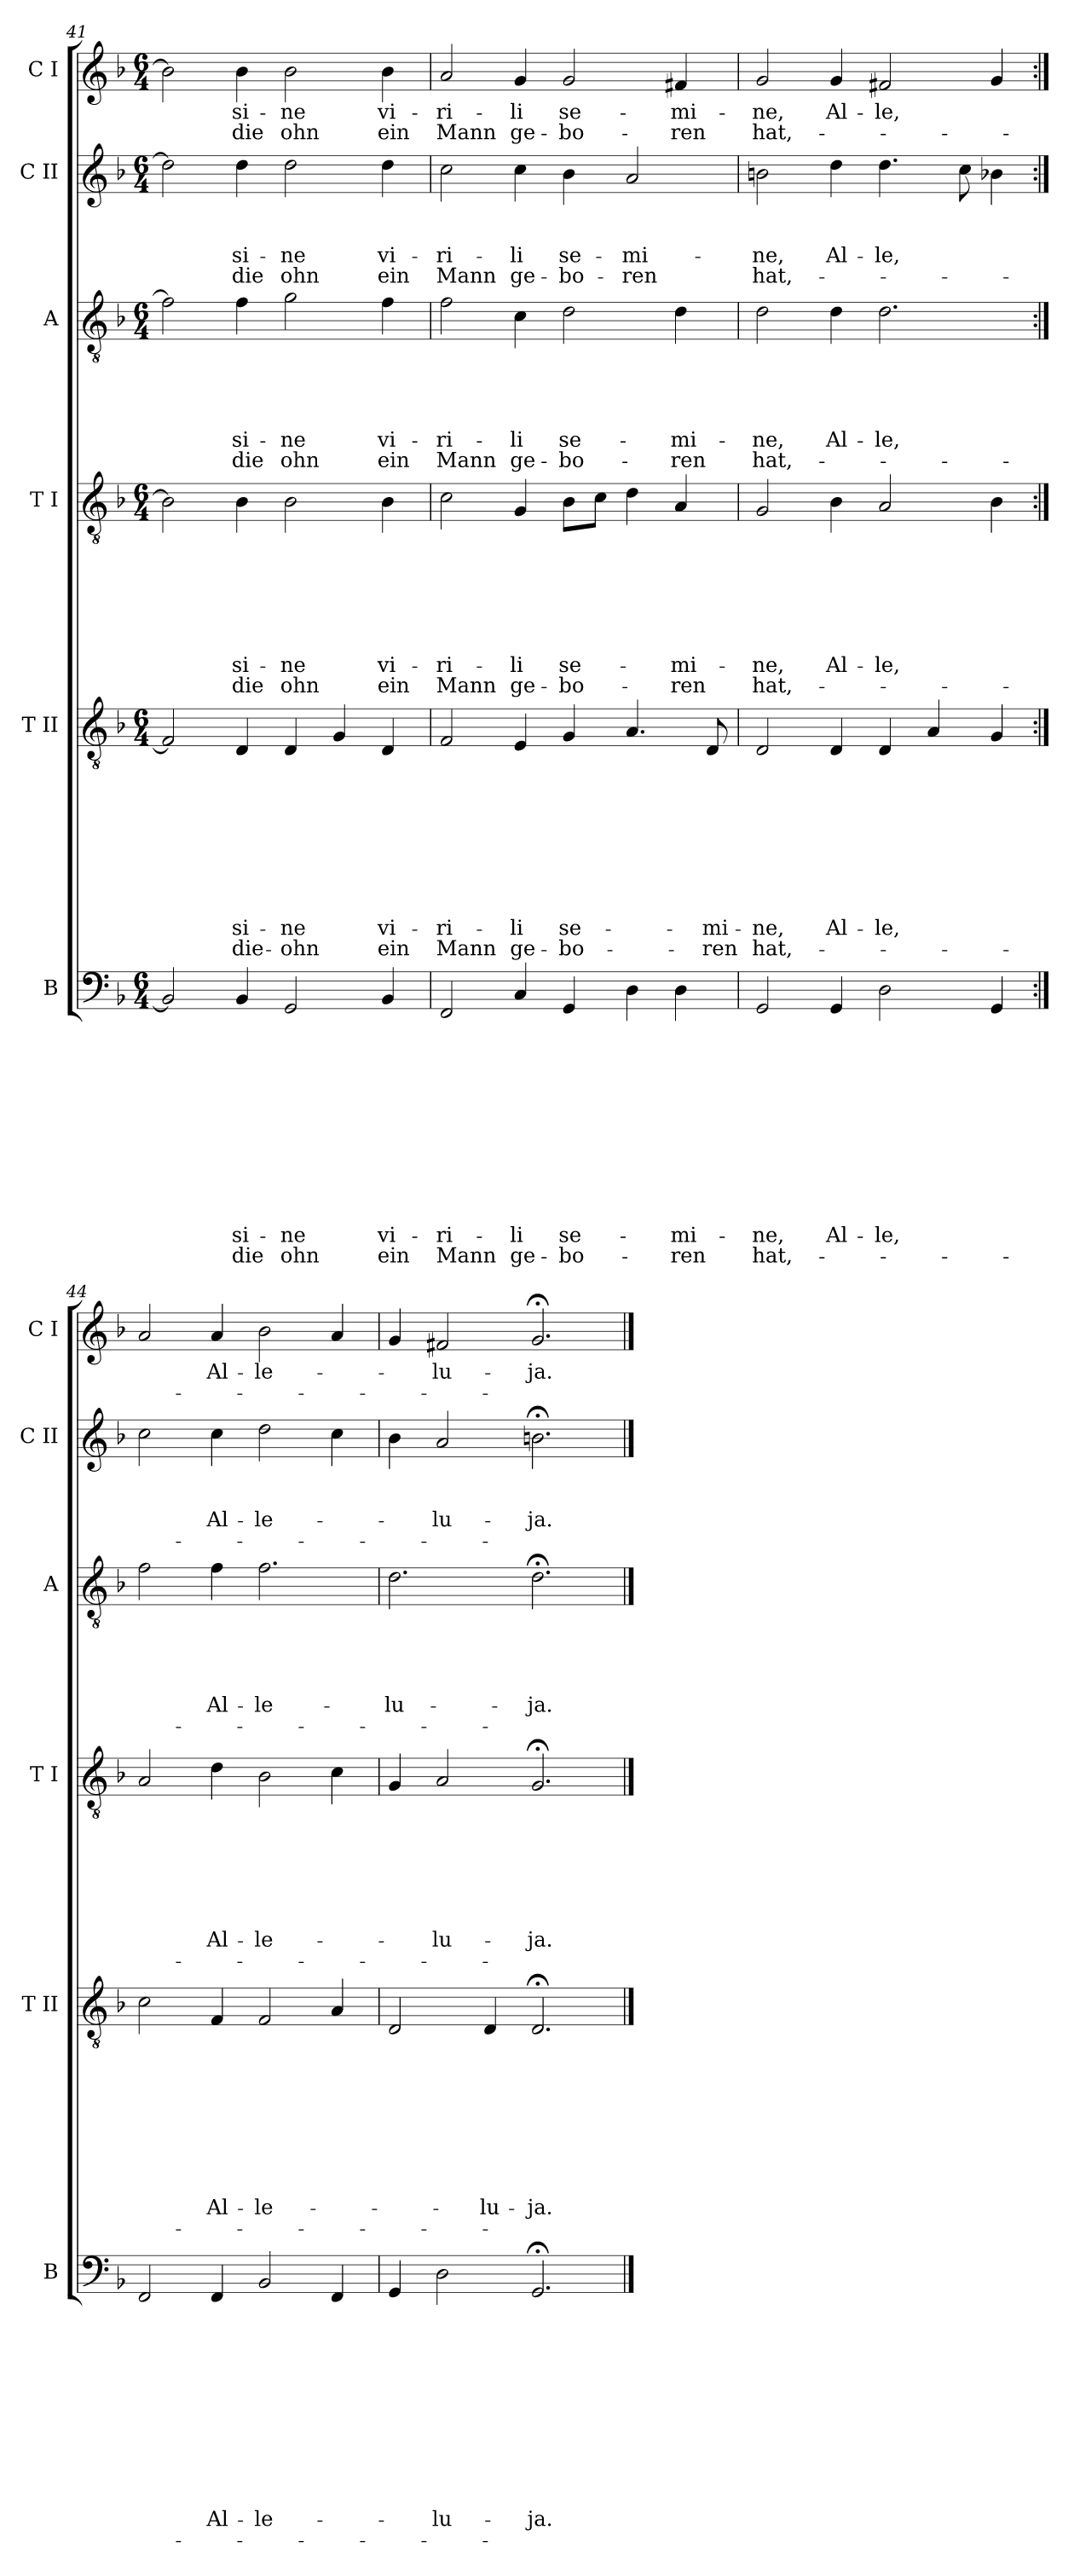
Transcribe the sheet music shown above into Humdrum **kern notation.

**kern	**text	**text	**text	**text	**text	**text	**text	**text	**text	**text	**text	**text	**kern	**text	**text	**text	**text	**text	**text	**text	**text	**text	**text	**kern	**text	**text	**text	**text	**text	**text	**text	**text	**kern	**text	**text	**text	**text	**text	**text	**kern	**text	**text	**text	**text	**kern	**text	**text
*part6	*part6	*part6	*part6	*part6	*part6	*part6	*part6	*part6	*part6	*part6	*part6	*part6	*part5	*part5	*part5	*part5	*part5	*part5	*part5	*part5	*part5	*part5	*part5	*part4	*part4	*part4	*part4	*part4	*part4	*part4	*part4	*part4	*part3	*part3	*part3	*part3	*part3	*part3	*part3	*part2	*part2	*part2	*part2	*part2	*part1	*part1	*part1
*staff6	*staff6	*staff6	*staff6	*staff6	*staff6	*staff6	*staff6	*staff6	*staff6	*staff6	*staff6	*staff6	*staff5	*staff5	*staff5	*staff5	*staff5	*staff5	*staff5	*staff5	*staff5	*staff5	*staff5	*staff4	*staff4	*staff4	*staff4	*staff4	*staff4	*staff4	*staff4	*staff4	*staff3	*staff3	*staff3	*staff3	*staff3	*staff3	*staff3	*staff2	*staff2	*staff2	*staff2	*staff2	*staff1	*staff1	*staff1
*I"B	*	*	*	*	*	*	*	*	*	*	*	*	*I"T II	*	*	*	*	*	*	*	*	*	*	*I"T I	*	*	*	*	*	*	*	*	*I"A	*	*	*	*	*	*	*I"C II	*	*	*	*	*I"C I	*	*
*I'B	*	*	*	*	*	*	*	*	*	*	*	*	*I'T II	*	*	*	*	*	*	*	*	*	*	*I'T I	*	*	*	*	*	*	*	*	*I'A	*	*	*	*	*	*	*I'C II	*	*	*	*	*I'C I	*	*
!!LO:PB:g=z
*clefF4	*	*	*	*	*	*	*	*	*	*	*	*	*clefGv2	*	*	*	*	*	*	*	*	*	*	*clefGv2	*	*	*	*	*	*	*	*	*clefGv2	*	*	*	*	*	*	*clefG2	*	*	*	*	*clefG2	*	*
*k[b-]	*	*	*	*	*	*	*	*	*	*	*	*	*k[b-]	*	*	*	*	*	*	*	*	*	*	*k[b-]	*	*	*	*	*	*	*	*	*k[b-]	*	*	*	*	*	*	*k[b-]	*	*	*	*	*k[b-]	*	*
*F:	*	*	*	*	*	*	*	*	*	*	*	*	*F:	*	*	*	*	*	*	*	*	*	*	*F:	*	*	*	*	*	*	*	*	*F:	*	*	*	*	*	*	*F:	*	*	*	*	*F:	*	*
*M6/4	*	*	*	*	*	*	*	*	*	*	*	*	*M6/4	*	*	*	*	*	*	*	*	*	*	*M6/4	*	*	*	*	*	*	*	*	*M6/4	*	*	*	*	*	*	*M6/4	*	*	*	*	*M6/4	*	*
=41	=41	=41	=41	=41	=41	=41	=41	=41	=41	=41	=41	=41	=41	=41	=41	=41	=41	=41	=41	=41	=41	=41	=41	=41	=41	=41	=41	=41	=41	=41	=41	=41	=41	=41	=41	=41	=41	=41	=41	=41	=41	=41	=41	=41	=41	=41	=41
2BB-/]	.	.	.	.	.	.	.	.	.	.	.	.	2F/]	.	.	.	.	.	.	.	.	.	.	2B-\]	.	.	.	.	.	.	.	.	2f\]	.	.	.	.	.	.	2dd\]	.	.	.	.	2b-\]	.	.
!	!	!	!	!	!	!	!	!	!	!	!LO:LY:b	!LO:LY:b	!	!	!	!	!	!	!	!	!	!LO:LY:b	!LO:LY:b	!	!	!	!	!	!	!	!LO:LY:b	!LO:LY:b	!	!	!	!	!	!LO:LY:b	!LO:LY:b	!	!	!	!LO:LY:b	!LO:LY:b	!	!LO:LY:b	!LO:LY:b
4BB-/	.	.	.	.	.	.	.	.	.	.	si-	die	4D/	.	.	.	.	.	.	.	.	si-	die-	4B-\	.	.	.	.	.	.	si-	die	4f\	.	.	.	.	si-	die	4dd\	.	.	si-	die	4b-\	si-	die
!	!	!	!	!	!	!	!	!	!	!	!LO:LY:b	!LO:LY:b	!	!	!	!	!	!	!	!	!	!LO:LY:b	!LO:LY:b	!	!	!	!	!	!	!	!LO:LY:b	!LO:LY:b	!	!	!	!	!	!LO:LY:b	!LO:LY:b	!	!	!	!LO:LY:b	!LO:LY:b	!	!LO:LY:b	!LO:LY:b
2GG/	.	.	.	.	.	.	.	.	.	.	-ne	ohn	4D/	.	.	.	.	.	.	.	.	-ne	-ohn	2B-\	.	.	.	.	.	.	-ne	ohn	2g\	.	.	.	.	-ne	ohn	2dd\	.	.	-ne	ohn	2b-\	-ne	ohn
.	.	.	.	.	.	.	.	.	.	.	.	.	4G/	.	.	.	.	.	.	.	.	.	.	.	.	.	.	.	.	.	.	.	.	.	.	.	.	.	.	.	.	.	.	.	.	.	.
!	!	!	!	!	!	!	!	!	!	!	!LO:LY:b	!LO:LY:b	!	!	!	!	!	!	!	!	!	!LO:LY:b	!LO:LY:b	!	!	!	!	!	!	!	!LO:LY:b	!LO:LY:b	!	!	!	!	!	!LO:LY:b	!LO:LY:b	!	!	!	!LO:LY:b	!LO:LY:b	!	!LO:LY:b	!LO:LY:b
4BB-/	.	.	.	.	.	.	.	.	.	.	vi-	ein	4D/	.	.	.	.	.	.	.	.	vi-	ein	4B-\	.	.	.	.	.	.	vi-	ein	4f\	.	.	.	.	vi-	ein	4dd\	.	.	vi-	ein	4b-\	vi-	ein
=42	=42	=42	=42	=42	=42	=42	=42	=42	=42	=42	=42	=42	=42	=42	=42	=42	=42	=42	=42	=42	=42	=42	=42	=42	=42	=42	=42	=42	=42	=42	=42	=42	=42	=42	=42	=42	=42	=42	=42	=42	=42	=42	=42	=42	=42	=42	=42
!	!	!	!	!	!	!	!	!	!	!	!LO:LY:b	!LO:LY:b	!	!	!	!	!	!	!	!	!	!LO:LY:b	!LO:LY:b	!	!	!	!	!	!	!	!LO:LY:b	!LO:LY:b	!	!	!	!	!	!LO:LY:b	!LO:LY:b	!	!	!	!LO:LY:b	!LO:LY:b	!	!LO:LY:b	!LO:LY:b
2FF/	.	.	.	.	.	.	.	.	.	.	-ri-	Mann	2F/	.	.	.	.	.	.	.	.	-ri-	Mann	2c\	.	.	.	.	.	.	-ri-	Mann	2f\	.	.	.	.	-ri-	Mann	2cc\	.	.	-ri-	Mann	2a/	-ri-	Mann
!	!	!	!	!	!	!	!	!	!	!	!LO:LY:b	!LO:LY:b	!	!	!	!	!	!	!	!	!	!LO:LY:b	!LO:LY:b	!	!	!	!	!	!	!	!LO:LY:b	!LO:LY:b	!	!	!	!	!	!LO:LY:b	!LO:LY:b	!	!	!	!LO:LY:b	!LO:LY:b	!	!LO:LY:b	!LO:LY:b
4C/	.	.	.	.	.	.	.	.	.	.	-li	ge-	4E/	.	.	.	.	.	.	.	.	-li	ge-	4G/	.	.	.	.	.	.	-li	ge-	4c\	.	.	.	.	-li	ge-	4cc\	.	.	-li	ge-	4g/	-li	ge-
!	!	!	!	!	!	!	!	!	!	!	!LO:LY:b	!LO:LY:b	!	!	!	!	!	!	!	!	!	!LO:LY:b	!LO:LY:b	!	!	!	!	!	!	!	!LO:LY:b	!LO:LY:b	!	!	!	!	!	!LO:LY:b	!LO:LY:b	!	!	!	!LO:LY:b	!LO:LY:b	!	!LO:LY:b	!LO:LY:b
4GG/	.	.	.	.	.	.	.	.	.	.	se-	-bo-	4G/	.	.	.	.	.	.	.	.	se-	-bo-	8B-\L	.	.	.	.	.	.	se-	-bo-	2d\	.	.	.	.	se-	-bo-	4b-\	.	.	se-	-bo-	2g/	se-	-bo-
.	.	.	.	.	.	.	.	.	.	.	.	.	.	.	.	.	.	.	.	.	.	.	.	8c\J	.	.	.	.	.	.	.	.	.	.	.	.	.	.	.	.	.	.	.	.	.	.	.
!	!	!	!	!	!	!	!	!	!	!	!	!	!	!	!	!	!	!	!	!	!	!	!	!	!	!	!	!	!	!	!	!	!	!	!	!	!	!	!	!	!	!	!LO:LY:b	!LO:LY:b	!	!	!
4D\	.	.	.	.	.	.	.	.	.	.	.	.	4.A/	.	.	.	.	.	.	.	.	.	.	4d\	.	.	.	.	.	.	.	.	.	.	.	.	.	.	.	2a/	.	.	-mi-	-ren	.	.	.
!	!	!	!	!	!	!	!	!	!	!	!LO:LY:b	!LO:LY:b	!	!	!	!	!	!	!	!	!	!	!	!	!	!	!	!	!	!	!LO:LY:b	!LO:LY:b	!	!	!	!	!	!LO:LY:b	!LO:LY:b	!	!	!	!	!	!	!LO:LY:b	!LO:LY:b
4D\	.	.	.	.	.	.	.	.	.	.	-mi-	-ren	.	.	.	.	.	.	.	.	.	.	.	4A/	.	.	.	.	.	.	-mi-	-ren	4d\	.	.	.	.	-mi-	-ren	.	.	.	.	.	4f#X/	-mi-	-ren
!	!	!	!	!	!	!	!	!	!	!	!	!	!	!	!	!	!	!	!	!	!	!LO:LY:b	!LO:LY:b	!	!	!	!	!	!	!	!	!	!	!	!	!	!	!	!	!	!	!	!	!	!	!	!
.	.	.	.	.	.	.	.	.	.	.	.	.	8D/	.	.	.	.	.	.	.	.	-mi-	-ren	.	.	.	.	.	.	.	.	.	.	.	.	.	.	.	.	.	.	.	.	.	.	.	.
=43	=43	=43	=43	=43	=43	=43	=43	=43	=43	=43	=43	=43	=43	=43	=43	=43	=43	=43	=43	=43	=43	=43	=43	=43	=43	=43	=43	=43	=43	=43	=43	=43	=43	=43	=43	=43	=43	=43	=43	=43	=43	=43	=43	=43	=43	=43	=43
!	!	!	!	!	!	!	!	!	!	!	!LO:LY:b	!LO:LY:b	!	!	!	!	!	!	!	!	!	!LO:LY:b	!LO:LY:b	!	!	!	!	!	!	!	!LO:LY:b	!LO:LY:b	!	!	!	!	!	!LO:LY:b	!LO:LY:b	!	!	!	!LO:LY:b	!LO:LY:b	!	!LO:LY:b	!LO:LY:b
2GG/	.	.	.	.	.	.	.	.	.	.	-ne,	hat,-	2D/	.	.	.	.	.	.	.	.	-ne,	hat,-	2G/	.	.	.	.	.	.	-ne,	hat,-	2d\	.	.	.	.	-ne,	hat,-	2bn\	.	.	-ne,	hat,-	2g/	-ne,	hat,-
!	!	!	!	!	!	!	!	!	!	!	!LO:LY:b	!	!	!	!	!	!	!	!	!	!	!LO:LY:b	!	!	!	!	!	!	!	!	!LO:LY:b	!	!	!	!	!	!	!LO:LY:b	!	!	!	!	!LO:LY:b	!	!	!LO:LY:b	!
4GG/	.	.	.	.	.	.	.	.	.	.	Al-	.	4D/	.	.	.	.	.	.	.	.	Al-	.	4B-\	.	.	.	.	.	.	Al-	.	4d\	.	.	.	.	Al-	.	4dd\	.	.	Al-	.	4g/	Al-	.
!	!	!	!	!	!	!	!	!	!	!	!LO:LY:b	!	!	!	!	!	!	!	!	!	!	!LO:LY:b	!	!	!	!	!	!	!	!	!LO:LY:b	!	!	!	!	!	!	!LO:LY:b	!	!	!	!	!LO:LY:b	!	!	!LO:LY:b	!
2D\	.	.	.	.	.	.	.	.	.	.	-le,	.	4D/	.	.	.	.	.	.	.	.	-le,	.	2A/	.	.	.	.	.	.	-le,	.	2.d\	.	.	.	.	-le,	.	4.dd\	.	.	-le,	.	2f#X/	-le,	.
.	.	.	.	.	.	.	.	.	.	.	.	.	4A/	.	.	.	.	.	.	.	.	.	.	.	.	.	.	.	.	.	.	.	.	.	.	.	.	.	.	.	.	.	.	.	.	.	.
.	.	.	.	.	.	.	.	.	.	.	.	.	.	.	.	.	.	.	.	.	.	.	.	.	.	.	.	.	.	.	.	.	.	.	.	.	.	.	.	8cc\	.	.	.	.	.	.	.
4GG/	.	.	.	.	.	.	.	.	.	.	.	.	4G/	.	.	.	.	.	.	.	.	.	.	4B-\	.	.	.	.	.	.	.	.	.	.	.	.	.	.	.	4b-i\	.	.	.	.	4g/	.	.
=44:|!	=44:|!	=44:|!	=44:|!	=44:|!	=44:|!	=44:|!	=44:|!	=44:|!	=44:|!	=44:|!	=44:|!	=44:|!	=44:|!	=44:|!	=44:|!	=44:|!	=44:|!	=44:|!	=44:|!	=44:|!	=44:|!	=44:|!	=44:|!	=44:|!	=44:|!	=44:|!	=44:|!	=44:|!	=44:|!	=44:|!	=44:|!	=44:|!	=44:|!	=44:|!	=44:|!	=44:|!	=44:|!	=44:|!	=44:|!	=44:|!	=44:|!	=44:|!	=44:|!	=44:|!	=44:|!	=44:|!	=44:|!
2FF/	.	.	.	.	.	.	.	.	.	.	.	.	2c\	.	.	.	.	.	.	.	.	.	.	2A/	.	.	.	.	.	.	.	.	2f\	.	.	.	.	.	.	2cc\	.	.	.	.	2a/	.	.
!	!	!	!	!	!	!	!	!	!	!	!LO:LY:b	!	!	!	!	!	!	!	!	!	!	!LO:LY:b	!	!	!	!	!	!	!	!	!LO:LY:b	!	!	!	!	!	!	!LO:LY:b	!	!	!	!	!LO:LY:b	!	!	!LO:LY:b	!
4FF/	.	.	.	.	.	.	.	.	.	.	Al-	.	4F/	.	.	.	.	.	.	.	.	Al-	.	4d\	.	.	.	.	.	.	Al-	.	4f\	.	.	.	.	Al-	.	4cc\	.	.	Al-	.	4a/	Al-	.
!	!	!	!	!	!	!	!	!	!	!	!LO:LY:b	!	!	!	!	!	!	!	!	!	!	!LO:LY:b	!	!	!	!	!	!	!	!	!LO:LY:b	!	!	!	!	!	!	!LO:LY:b	!	!	!	!	!LO:LY:b	!	!	!LO:LY:b	!
2BB-/	.	.	.	.	.	.	.	.	.	.	-le-	.	2F/	.	.	.	.	.	.	.	.	-le-	.	2B-\	.	.	.	.	.	.	-le-	.	2.f\	.	.	.	.	-le-	.	2dd\	.	.	-le-	.	2b-\	-le-	.
4FF/	.	.	.	.	.	.	.	.	.	.	.	.	4A/	.	.	.	.	.	.	.	.	.	.	4c\	.	.	.	.	.	.	.	.	.	.	.	.	.	.	.	4cc\	.	.	.	.	4a/	.	.
=45	=45	=45	=45	=45	=45	=45	=45	=45	=45	=45	=45	=45	=45	=45	=45	=45	=45	=45	=45	=45	=45	=45	=45	=45	=45	=45	=45	=45	=45	=45	=45	=45	=45	=45	=45	=45	=45	=45	=45	=45	=45	=45	=45	=45	=45	=45	=45
!	!	!	!	!	!	!	!	!	!	!	!	!	!	!	!	!	!	!	!	!	!	!	!	!	!	!	!	!	!	!	!	!	!	!	!	!	!	!LO:LY:b	!	!	!	!	!	!	!	!	!
4GG/	.	.	.	.	.	.	.	.	.	.	.	.	2D/	.	.	.	.	.	.	.	.	.	.	4G/	.	.	.	.	.	.	.	.	2.d\	.	.	.	.	-lu-	.	4b-\	.	.	.	.	4g/	.	.
!	!	!	!	!	!	!	!	!	!	!	!LO:LY:b	!	!	!	!	!	!	!	!	!	!	!	!	!	!	!	!	!	!	!	!LO:LY:b	!	!	!	!	!	!	!	!	!	!	!	!LO:LY:b	!	!	!LO:LY:b	!
2D\	.	.	.	.	.	.	.	.	.	.	-lu-	.	.	.	.	.	.	.	.	.	.	.	.	2A/	.	.	.	.	.	.	-lu-	.	.	.	.	.	.	.	.	2a/	.	.	-lu-	.	2f#X/	-lu-	.
!	!	!	!	!	!	!	!	!	!	!	!	!	!	!	!	!	!	!	!	!	!	!LO:LY:b	!	!	!	!	!	!	!	!	!	!	!	!	!	!	!	!	!	!	!	!	!	!	!	!	!
.	.	.	.	.	.	.	.	.	.	.	.	.	4D/	.	.	.	.	.	.	.	.	-lu-	.	.	.	.	.	.	.	.	.	.	.	.	.	.	.	.	.	.	.	.	.	.	.	.	.
!	!	!	!	!	!	!	!	!	!	!	!LO:LY:b	!	!	!	!	!	!	!	!	!	!	!LO:LY:b	!	!	!	!	!	!	!	!	!LO:LY:b	!	!	!	!	!	!	!LO:LY:b	!	!	!	!	!LO:LY:b	!	!	!LO:LY:b	!
2.GG;</	.	.	.	.	.	.	.	.	.	.	-ja.	.	2.D;</	.	.	.	.	.	.	.	.	-ja.	.	2.G;</	.	.	.	.	.	.	-ja.	.	2.d;<\	.	.	.	.	-ja.	.	2.bn;<\	.	.	-ja.	.	2.g;</	-ja.	.
==	==	==	==	==	==	==	==	==	==	==	==	==	==	==	==	==	==	==	==	==	==	==	==	==	==	==	==	==	==	==	==	==	==	==	==	==	==	==	==	==	==	==	==	==	==	==	==
*-	*-	*-	*-	*-	*-	*-	*-	*-	*-	*-	*-	*-	*-	*-	*-	*-	*-	*-	*-	*-	*-	*-	*-	*-	*-	*-	*-	*-	*-	*-	*-	*-	*-	*-	*-	*-	*-	*-	*-	*-	*-	*-	*-	*-	*-	*-	*-
